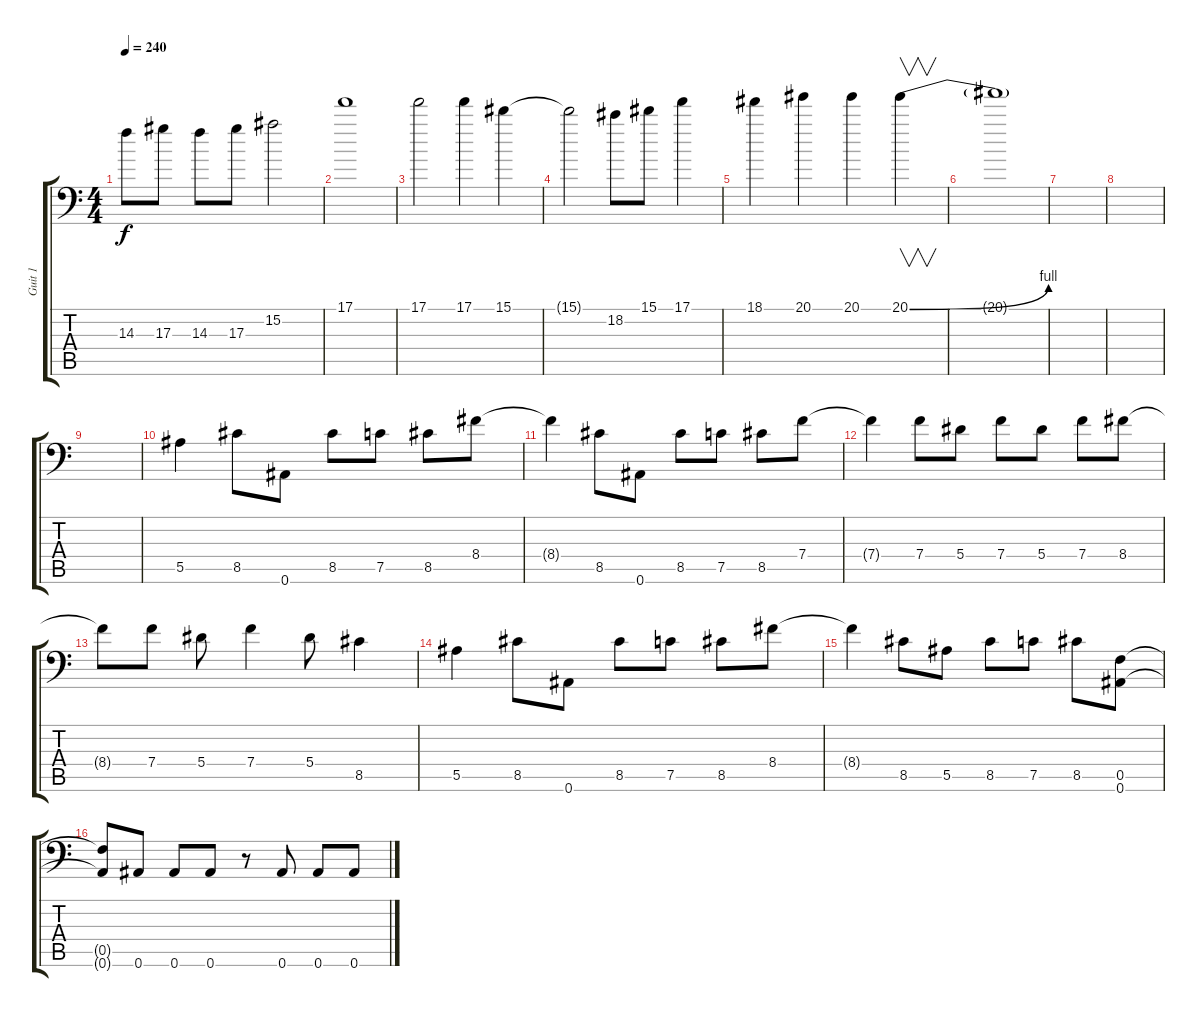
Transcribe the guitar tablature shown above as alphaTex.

\track ("Guit 1" "Guit 1") {instrument distortionguitar}
\staff {score tabs}
\tuning (C4 G3 Eb3 Bb2 F2 Bb1) {hide}
\ts (4 4)
\tempo 240
\clef f4
\ks c
14.3.8{dy f} 17.3.8 14.3.8 17.3.8 15.2.2 |
17.1.1 |
17.1.2 17.1.4 15.1.4 |
15.1{t}.2 18.2.8 15.1.8 17.1.4 |
18.1.4 20.1.4 20.1.4 20.1{be (bend 0 0 60 4)}.4{v} |
20.1{t}.1 |
|
|
|
5.5.4 8.5.8 0.6.8 8.5.8 7.5.8 8.5.8 8.4.8 |
8.4{t}.4 8.5.8 0.6.8 8.5.8 7.5.8 8.5.8 7.4.8 |
7.4{t}.4 7.4.8 5.4.8 7.4.8 5.4.8 7.4.8 8.4.8 |
8.4{t}.8 7.4.8 5.4.8 7.4.4 5.4.8 8.5.4 |
5.5.4 8.5.8 0.6.8 8.5.8 7.5.8 8.5.8 8.4.8 |
8.4{t}.4 8.5.8 5.5.8 8.5.8 7.5.8 8.5.8 (0.5 0.6).8 |
(0.5{t} 0.6{t}).8 0.6.8 0.6.8 0.6.8 r.8 0.6.8 0.6.8 0.6.8
